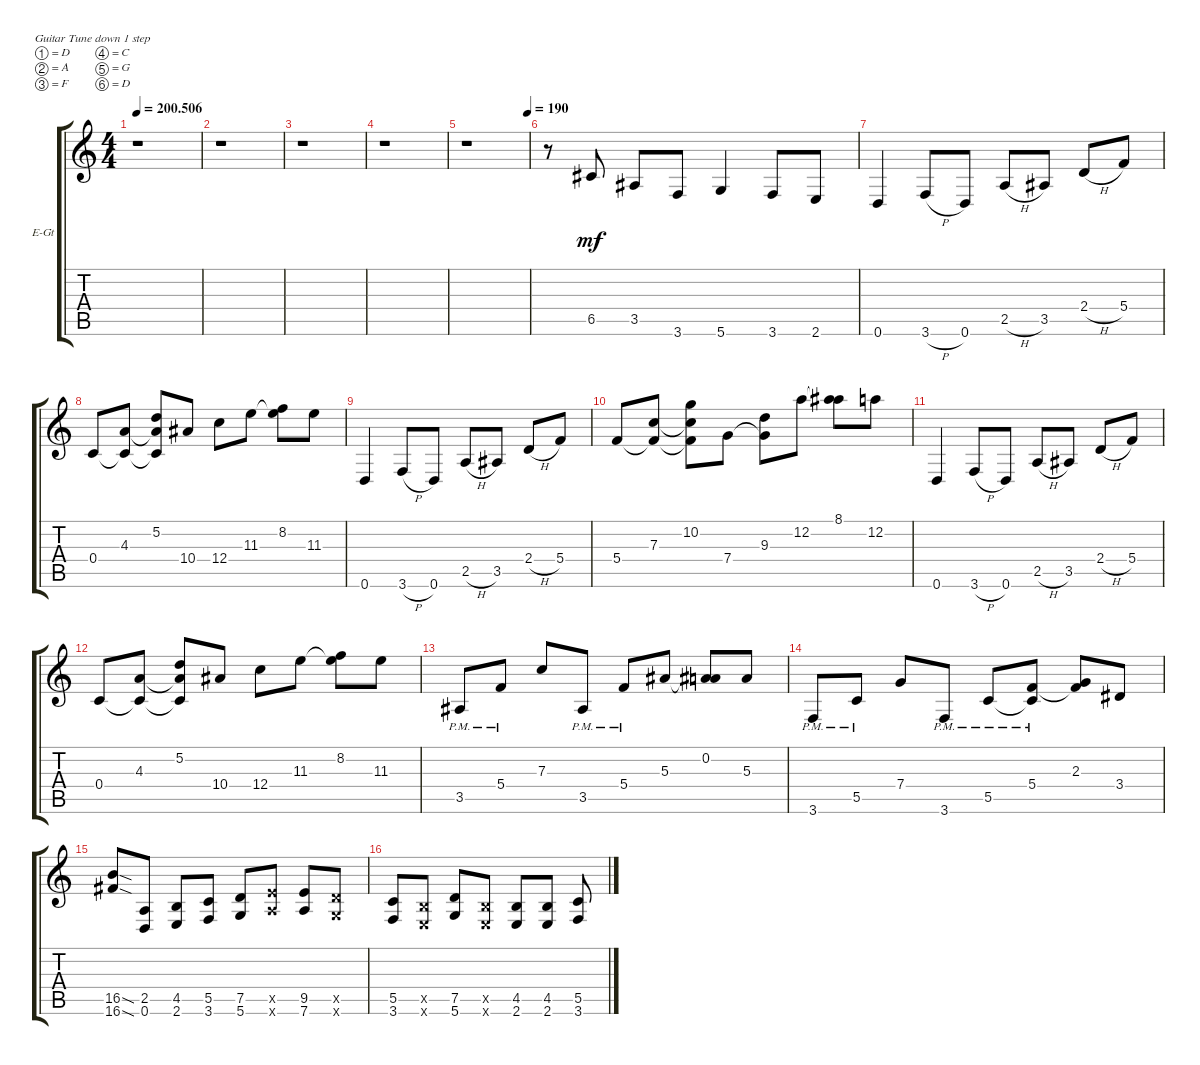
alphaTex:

\defaultSystemsLayout 4
\bracketExtendMode groupsimilarinstruments
\firstSystemTrackNameOrientation horizontal
\otherSystemsTrackNameOrientation horizontal
\track ("Electric Guitar" "E-Gt") {instrument distortionguitar}
\staff {score tabs}
\tuning (D4 A3 F3 C3 G2 D2)
\ts (4 4)
\tempo
200.506
\accidentals auto
\clef g2
\ottava regular
\simile none
\ks c
r.1{dy mf} |
r.1 |
r.1 |
r.1 |
\tempo (190 0.9875)
r.1 |
r.8 6.5.8 3.5.8 3.6.8 5.6.4 3.6.8 2.6.8 |
0.6.4 3.6{h}.8 0.6.8 2.5{h}.8 3.5.8 2.4{h}.8 5.4.8 |
0.4.8 (4.3 0.4{t}).8 (5.2 4.3{t} 0.4{t}).8 10.4.8 12.4.8 11.3.8 (8.2 11.3{t}).8 11.3.8 |
0.6.4 3.6{h}.8 0.6.8 2.5{h}.8 3.5.8 2.4{h}.8 5.4.8 |
5.4.8 (7.3 5.4{t}).8 (10.2 7.3{t} 5.4{t}).8 7.4.8 (9.3 7.4{t}).8 12.2.8 (12.2{t} 8.1).8 12.2.8 |
0.6.4 3.6{h}.8 0.6.8 2.5{h}.8 3.5.8 2.4{h}.8 5.4.8 |
0.4.8 (4.3 0.4{t}).8 (5.2 4.3{t} 0.4{t}).8 10.4.8 12.4.8 11.3.8 (8.2 11.3{t}).8 11.3.8 |
3.5{pm}.8 5.4{pm}.8 7.3.8 3.5{pm}.8 5.4{pm}.8 5.3.8 (0.2 5.3{t}).8 5.3.8 |
3.6{pm}.8 5.5{pm}.8 7.4.8 3.6{pm}.8 5.5{pm}.8 (5.5{pm t} 5.4).8 (2.3 5.4{t}).8 3.4.8 |
(16.6{sod} 16.5{sod}).8 (0.6 2.5).8 (2.6 4.5).8 (3.6 5.5).8 (5.6 7.5).8 (7.6{x} 9.5{x}).8 (7.6 9.5).8 (5.6{x} 7.5{x}).8 |
(3.6 5.5).8 (2.6{x} 4.5{x}).8 (5.6 7.5).8 (2.6{x} 4.5{x}).8 (2.6 4.5).8 (2.6 4.5).8 (3.6 5.5).8
